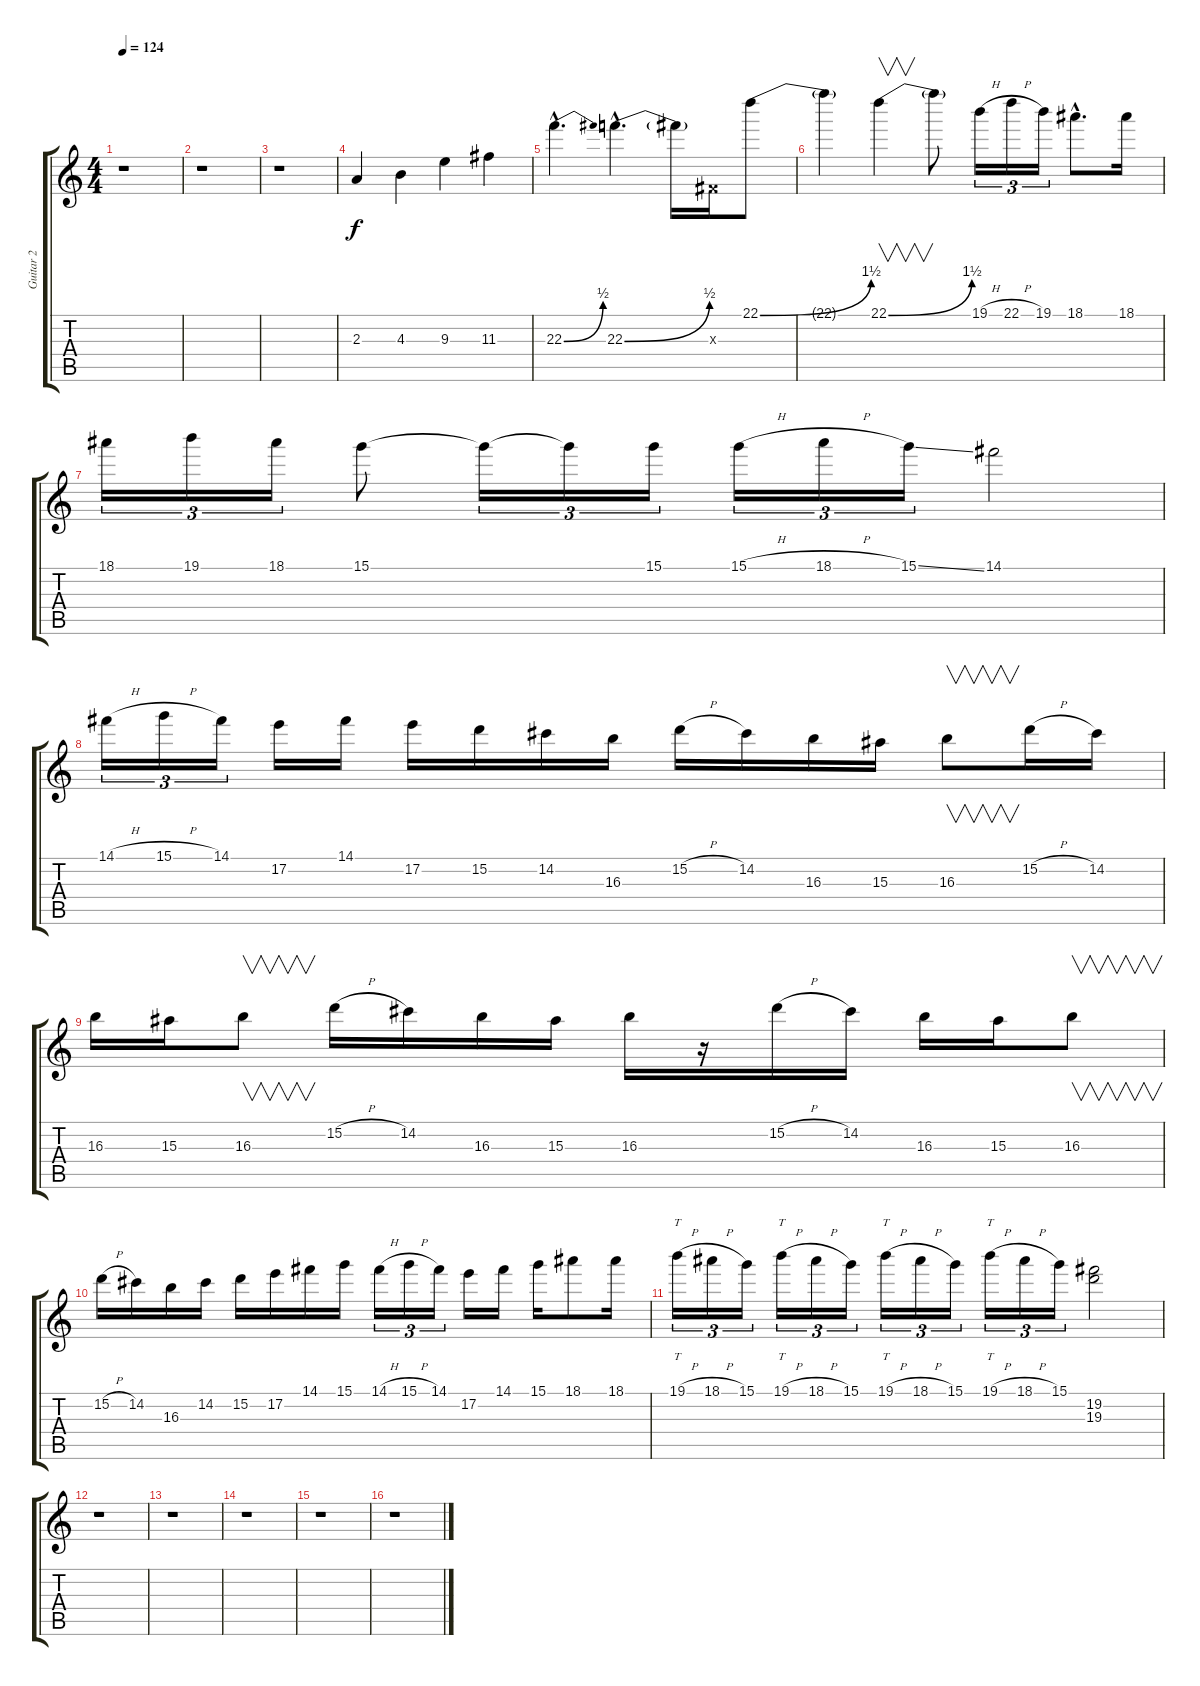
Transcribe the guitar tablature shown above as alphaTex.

\track ("Guitar 2" "Guitar 2") {instrument distortionguitar}
\staff {score tabs}
\tuning (E4 B3 G3 D3 A2 E2) {hide}
\ts (4 4)
\tempo 124
\clef g2
\ks c
r.1{dy f} |
r.1 |
r.1 |
2.3.4 4.3.4 9.3.4 11.3.4 |
22.3{be (bend 0 0 60 2) hac}.4{d} 22.3{be (bend 0 0 60 2) hac}.4{d} 22.3{t}.16 -1.3{x}.16 22.1{be (bend 0 0 60 6)}.8 |
22.1{t}.4 22.1{be (bend 0 0 60 6)}.4{v} 22.1{t}.8 19.1{h}.16{tu (3 2)} 22.1{h}.16{tu (3 2)} 19.1.16{tu (3 2)} 18.1{hac}.8{d} 18.1.16 |
18.1.16{tu (3 2)} 19.1.16{tu (3 2)} 18.1.16{tu (3 2)} 15.1.8 15.1{t}.16{tu (3 2)} 15.1{t}.16{tu (3 2)} 15.1.16{tu (3 2)} 15.1{h}.16{tu (3 2)} 18.1{h}.16{tu (3 2)} 15.1{ss}.16{tu (3 2)} 14.1.2 |
14.1{h}.16{tu (3 2)} 15.1{h}.16{tu (3 2)} 14.1.16{tu (3 2)} 17.2.16 14.1.16 17.2.16 15.2.16 14.2.16 16.3.16 15.2{h}.16 14.2.16 16.3.16 15.3.16 16.3.8{v} 15.2{h}.16 14.2.16 |
16.3.16 15.3.16 16.3.8{v} 15.2{h}.16 14.2.16 16.3.16 15.3.16 16.3.16 r.16 15.2{h}.16 14.2.16 16.3.16 15.3.16 16.3.8{v} |
15.2{h}.16 14.2.16 16.3.16 14.2.16 15.2.16 17.2.16 14.1.16 15.1.16 14.1{h}.16{tu (3 2)} 15.1{h}.16{tu (3 2)} 14.1.16{tu (3 2)} 17.2.16 14.1.16 15.1.16 18.1.8 18.1.16 |
19.1{h}.16{tt tu (3 2)} 18.1{h}.16{tu (3 2)} 15.1.16{tu (3 2)} 19.1{h}.16{tt tu (3 2)} 18.1{h}.16{tu (3 2)} 15.1.16{tu (3 2)} 19.1{h}.16{tt tu (3 2)} 18.1{h}.16{tu (3 2)} 15.1.16{tu (3 2)} 19.1{h}.16{tt tu (3 2)} 18.1{h}.16{tu (3 2)} 15.1.16{tu (3 2)} (19.2 19.3).2 |
r.1 |
r.1 |
r.1 |
r.1 |
r.1
